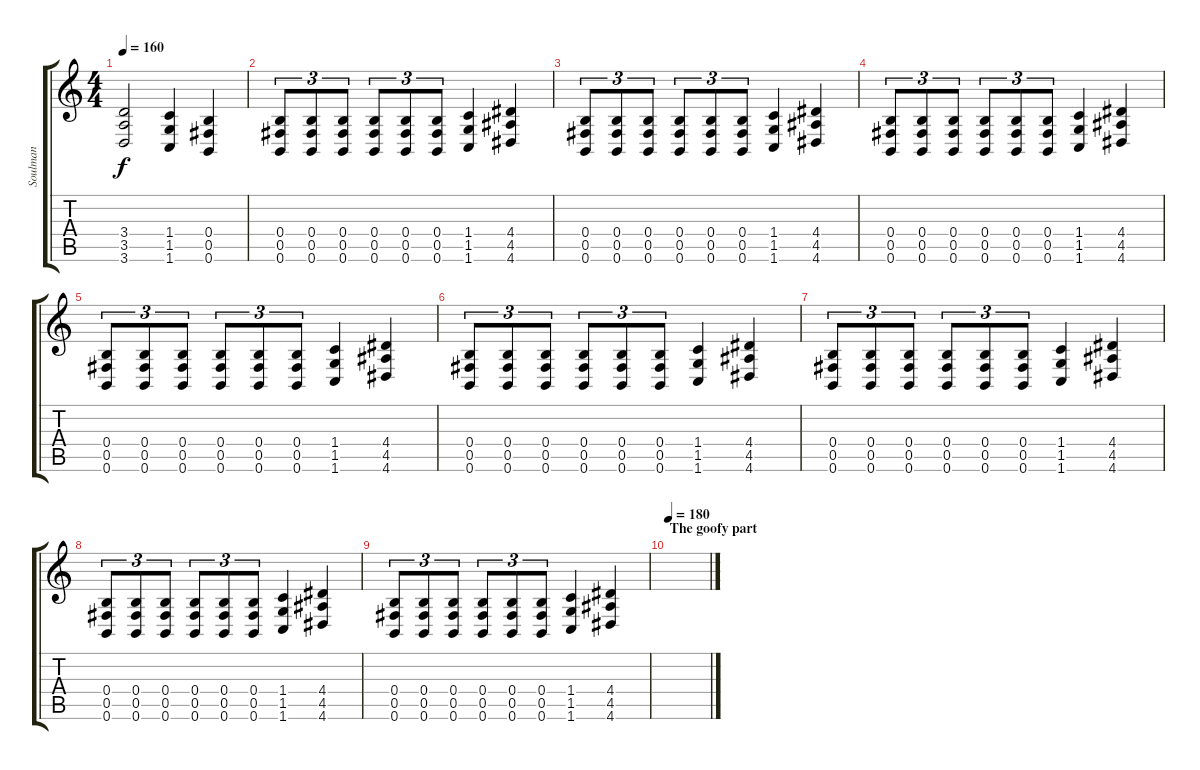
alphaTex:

\track ("Soulman" "Soulman") {instrument distortionguitar}
\staff {score tabs}
\tuning (Db4 Ab3 E3 B2 Gb2 B1) {hide}
\ts (4 4)
\tempo 160
\clef g2
\ks c
(3.4 3.5 3.6).2{dy f} (1.4 1.5 1.6).4 (0.4 0.5 0.6).4 |
(0.4 0.5 0.6).8{tu (3 2)} (0.4 0.5 0.6).8{tu (3 2)} (0.4 0.5 0.6).8{tu (3 2)} (0.4 0.5 0.6).8{tu (3 2)} (0.4 0.5 0.6).8{tu (3 2)} (0.4 0.5 0.6).8{tu (3 2)} (1.4 1.5 1.6).4 (4.4 4.5 4.6).4 |
(0.4 0.5 0.6).8{tu (3 2)} (0.4 0.5 0.6).8{tu (3 2)} (0.4 0.5 0.6).8{tu (3 2)} (0.4 0.5 0.6).8{tu (3 2)} (0.4 0.5 0.6).8{tu (3 2)} (0.4 0.5 0.6).8{tu (3 2)} (1.4 1.5 1.6).4 (4.4 4.5 4.6).4 |
(0.4 0.5 0.6).8{tu (3 2)} (0.4 0.5 0.6).8{tu (3 2)} (0.4 0.5 0.6).8{tu (3 2)} (0.4 0.5 0.6).8{tu (3 2)} (0.4 0.5 0.6).8{tu (3 2)} (0.4 0.5 0.6).8{tu (3 2)} (1.4 1.5 1.6).4 (4.4 4.5 4.6).4 |
(0.4 0.5 0.6).8{tu (3 2)} (0.4 0.5 0.6).8{tu (3 2)} (0.4 0.5 0.6).8{tu (3 2)} (0.4 0.5 0.6).8{tu (3 2)} (0.4 0.5 0.6).8{tu (3 2)} (0.4 0.5 0.6).8{tu (3 2)} (1.4 1.5 1.6).4 (4.4 4.5 4.6).4 |
(0.4 0.5 0.6).8{tu (3 2)} (0.4 0.5 0.6).8{tu (3 2)} (0.4 0.5 0.6).8{tu (3 2)} (0.4 0.5 0.6).8{tu (3 2)} (0.4 0.5 0.6).8{tu (3 2)} (0.4 0.5 0.6).8{tu (3 2)} (1.4 1.5 1.6).4 (4.4 4.5 4.6).4 |
(0.4 0.5 0.6).8{tu (3 2)} (0.4 0.5 0.6).8{tu (3 2)} (0.4 0.5 0.6).8{tu (3 2)} (0.4 0.5 0.6).8{tu (3 2)} (0.4 0.5 0.6).8{tu (3 2)} (0.4 0.5 0.6).8{tu (3 2)} (1.4 1.5 1.6).4 (4.4 4.5 4.6).4 |
(0.4 0.5 0.6).8{tu (3 2)} (0.4 0.5 0.6).8{tu (3 2)} (0.4 0.5 0.6).8{tu (3 2)} (0.4 0.5 0.6).8{tu (3 2)} (0.4 0.5 0.6).8{tu (3 2)} (0.4 0.5 0.6).8{tu (3 2)} (1.4 1.5 1.6).4 (4.4 4.5 4.6).4 |
(0.4 0.5 0.6).8{tu (3 2)} (0.4 0.5 0.6).8{tu (3 2)} (0.4 0.5 0.6).8{tu (3 2)} (0.4 0.5 0.6).8{tu (3 2)} (0.4 0.5 0.6).8{tu (3 2)} (0.4 0.5 0.6).8{tu (3 2)} (1.4 1.5 1.6).4 (4.4 4.5 4.6).4 |
\section ("" "The goofy part")
\tempo 180
